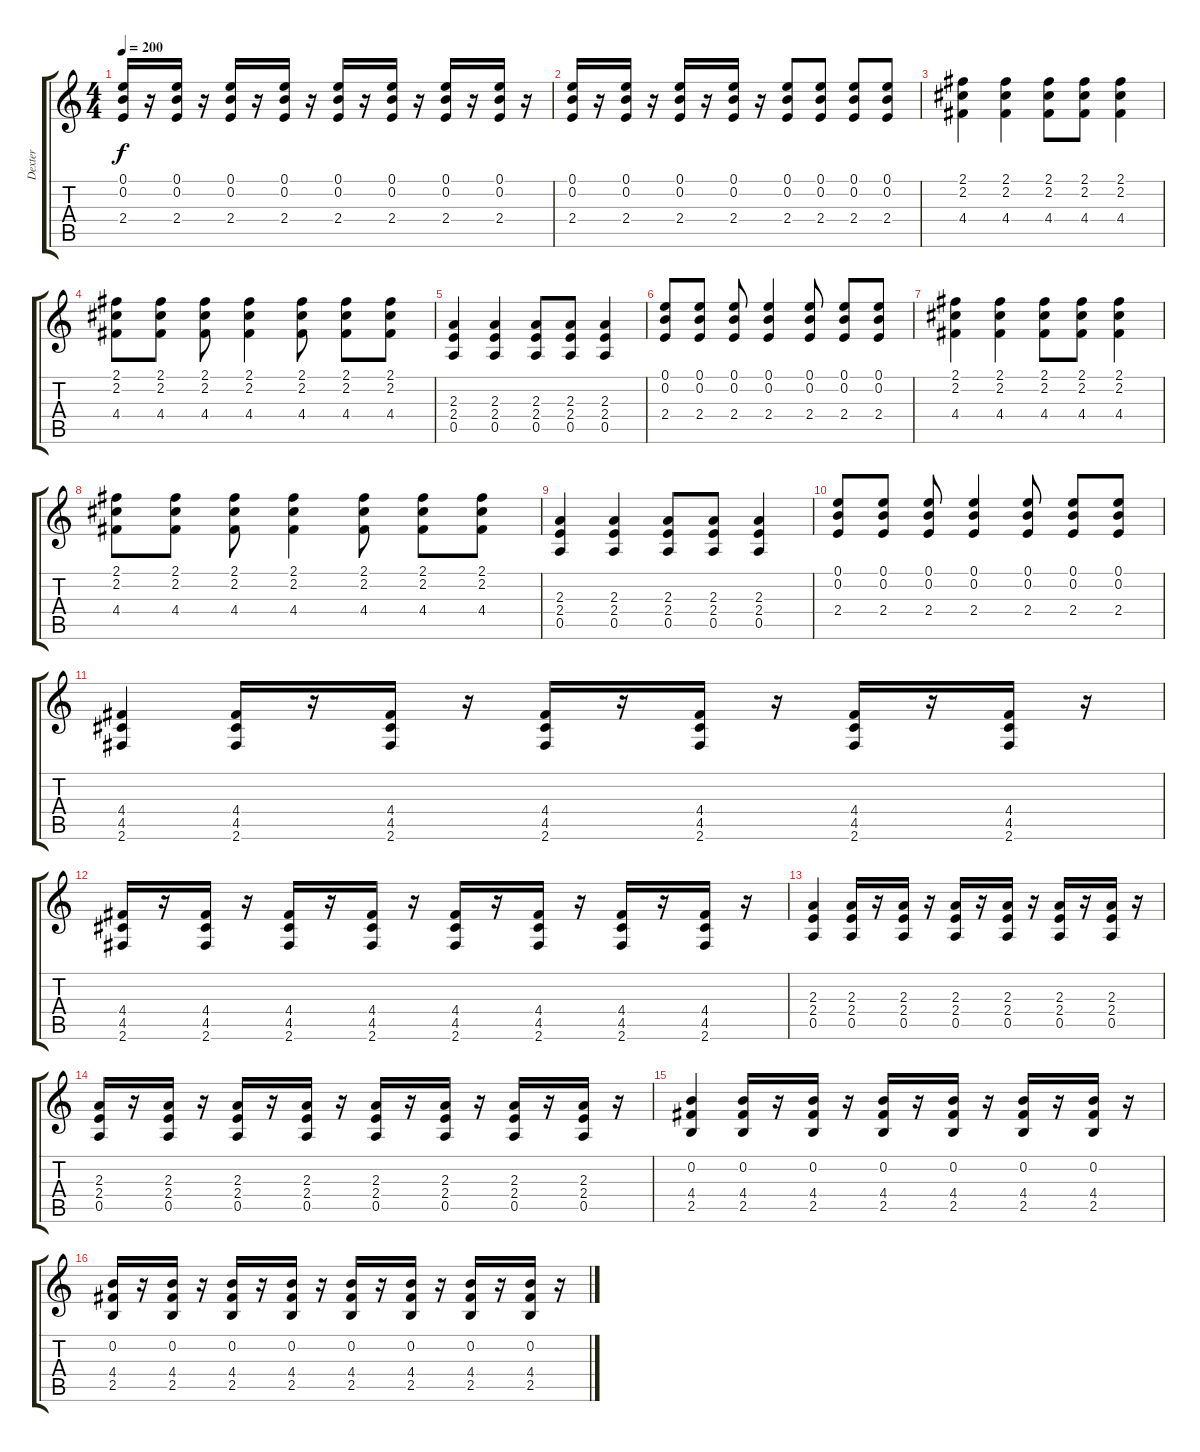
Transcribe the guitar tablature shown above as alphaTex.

\track ("Dexter" "Dexter") {instrument distortionguitar}
\staff {score tabs}
\tuning (E4 B3 G3 D3 A2 E2) {hide}
\ts (4 4)
\tempo 200
\clef g2
\ks c
(0.1 0.2 2.4).16{dy f} r.16 (0.1 0.2 2.4).16 r.16 (0.1 0.2 2.4).16 r.16 (0.1 0.2 2.4).16 r.16 (0.1 0.2 2.4).16 r.16 (0.1 0.2 2.4).16 r.16 (0.1 0.2 2.4).16 r.16 (0.1 0.2 2.4).16 r.16 |
(0.1 0.2 2.4).16 r.16 (0.1 0.2 2.4).16 r.16 (0.1 0.2 2.4).16 r.16 (0.1 0.2 2.4).16 r.16 (0.1 0.2 2.4).8 (0.1 0.2 2.4).8 (0.1 0.2 2.4).8 (0.1 0.2 2.4).8 |
(2.1 2.2 4.4).4 (2.1 2.2 4.4).4 (2.1 2.2 4.4).8 (2.1 2.2 4.4).8 (2.1 2.2 4.4).4 |
(2.1 2.2 4.4).8 (2.1 2.2 4.4).8 (2.1 2.2 4.4).8 (2.1 2.2 4.4).4 (2.1 2.2 4.4).8 (2.1 2.2 4.4).8 (2.1 2.2 4.4).8 |
(2.3 2.4 0.5).4 (2.3 2.4 0.5).4 (2.3 2.4 0.5).8 (2.3 2.4 0.5).8 (2.3 2.4 0.5).4 |
(0.1 0.2 2.4).8 (0.1 0.2 2.4).8 (0.1 0.2 2.4).8 (0.1 0.2 2.4).4 (0.1 0.2 2.4).8 (0.1 0.2 2.4).8 (0.1 0.2 2.4).8 |
(2.1 2.2 4.4).4 (2.1 2.2 4.4).4 (2.1 2.2 4.4).8 (2.1 2.2 4.4).8 (2.1 2.2 4.4).4 |
(2.1 2.2 4.4).8 (2.1 2.2 4.4).8 (2.1 2.2 4.4).8 (2.1 2.2 4.4).4 (2.1 2.2 4.4).8 (2.1 2.2 4.4).8 (2.1 2.2 4.4).8 |
(2.3 2.4 0.5).4 (2.3 2.4 0.5).4 (2.3 2.4 0.5).8 (2.3 2.4 0.5).8 (2.3 2.4 0.5).4 |
(0.1 0.2 2.4).8 (0.1 0.2 2.4).8 (0.1 0.2 2.4).8 (0.1 0.2 2.4).4 (0.1 0.2 2.4).8 (0.1 0.2 2.4).8 (0.1 0.2 2.4).8 |
(4.4 4.5 2.6).4 (4.4 4.5 2.6).16 r.16 (4.4 4.5 2.6).16 r.16 (4.4 4.5 2.6).16 r.16 (4.4 4.5 2.6).16 r.16 (4.4 4.5 2.6).16 r.16 (4.4 4.5 2.6).16 r.16 |
(4.4 4.5 2.6).16 r.16 (4.4 4.5 2.6).16 r.16 (4.4 4.5 2.6).16 r.16 (4.4 4.5 2.6).16 r.16 (4.4 4.5 2.6).16 r.16 (4.4 4.5 2.6).16 r.16 (4.4 4.5 2.6).16 r.16 (4.4 4.5 2.6).16 r.16 |
(2.3 2.4 0.5).4 (2.3 2.4 0.5).16 r.16 (2.3 2.4 0.5).16 r.16 (2.3 2.4 0.5).16 r.16 (2.3 2.4 0.5).16 r.16 (2.3 2.4 0.5).16 r.16 (2.3 2.4 0.5).16 r.16 |
(2.3 2.4 0.5).16 r.16 (2.3 2.4 0.5).16 r.16 (2.3 2.4 0.5).16 r.16 (2.3 2.4 0.5).16 r.16 (2.3 2.4 0.5).16 r.16 (2.3 2.4 0.5).16 r.16 (2.3 2.4 0.5).16 r.16 (2.3 2.4 0.5).16 r.16 |
(0.2 4.4 2.5).4 (0.2 4.4 2.5).16 r.16 (0.2 4.4 2.5).16 r.16 (0.2 4.4 2.5).16 r.16 (0.2 4.4 2.5).16 r.16 (0.2 4.4 2.5).16 r.16 (0.2 4.4 2.5).16 r.16 |
(0.2 4.4 2.5).16 r.16 (0.2 4.4 2.5).16 r.16 (0.2 4.4 2.5).16 r.16 (0.2 4.4 2.5).16 r.16 (0.2 4.4 2.5).16 r.16 (0.2 4.4 2.5).16 r.16 (0.2 4.4 2.5).16 r.16 (0.2 4.4 2.5).16 r.16
